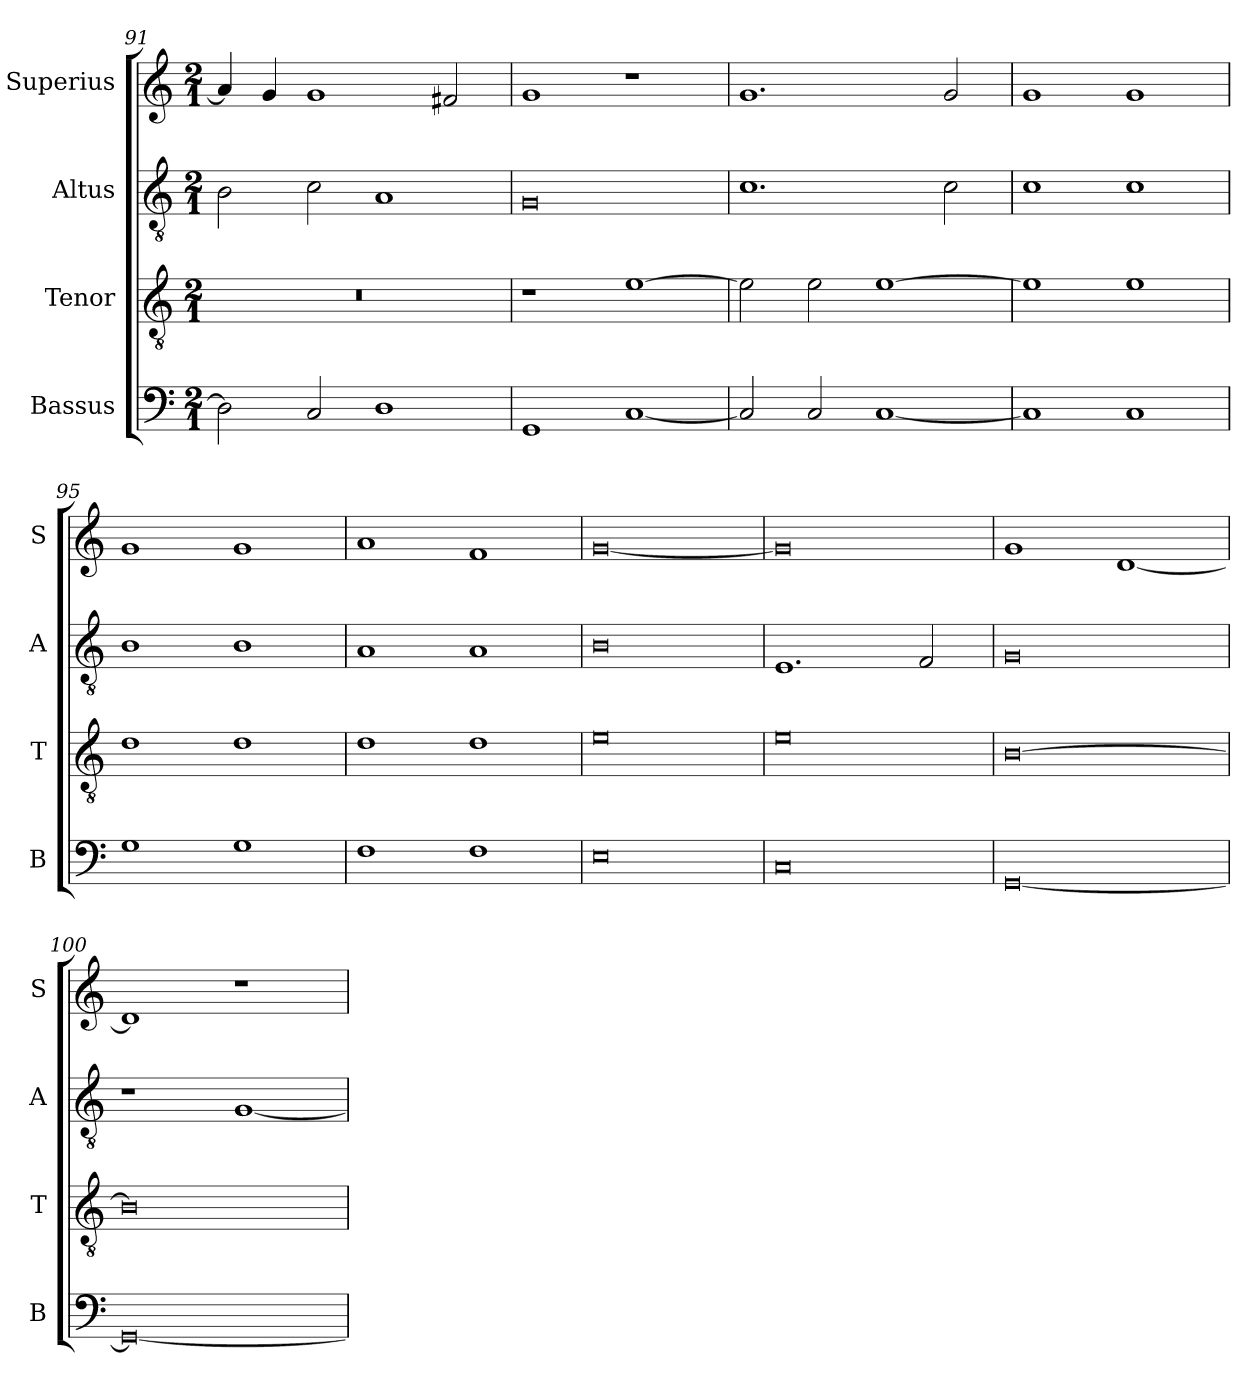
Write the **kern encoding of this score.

**kern	**kern	**kern	**kern
*part4	*part3	*part2	*part1
*staff4	*staff3	*staff2	*staff1
*I"Bassus	*I"Tenor	*I"Altus	*I"Superius
*I'B	*I'T	*I'A	*I'S
*clefF4	*clefGv2	*clefGv2	*clefG2
*k[]	*k[]	*k[]	*k[]
*M2/1	*M2/1	*M2/1	*M2/1
=91	=91	=91	=91
2D]	0r	2B	4a]
.	.	.	4g
2C	.	2c	1g
1D	.	1A	.
.	.	.	2f#X
=92	=92	=92	=92
1GG	1r	0G	1g
[1C	[1e	.	1r
=93	=93	=93	=93
2C]	2e]	1.c	1.g
2C	2e	.	.
[1C	[1e	.	.
.	.	2c	2g
=94	=94	=94	=94
1C]	1e]	1c	1g
1C	1e	1c	1g
=95	=95	=95	=95
1G	1d	1B	1g
1G	1d	1B	1g
=96	=96	=96	=96
1F	1d	1A	1a
1F	1d	1A	1f
=97	=97	=97	=97
0E	0e	0B	[0g
=98	=98	=98	=98
0C	0e	1.E	0g]
.	.	2F	.
=99	=99	=99	=99
[0GG	[0B	0G	1g
.	.	.	[1d
=100	=100	=100	=100
0GG_	0B]	1r	1d]
.	.	[1G	1r
=	=	=	=
*-	*-	*-	*-
